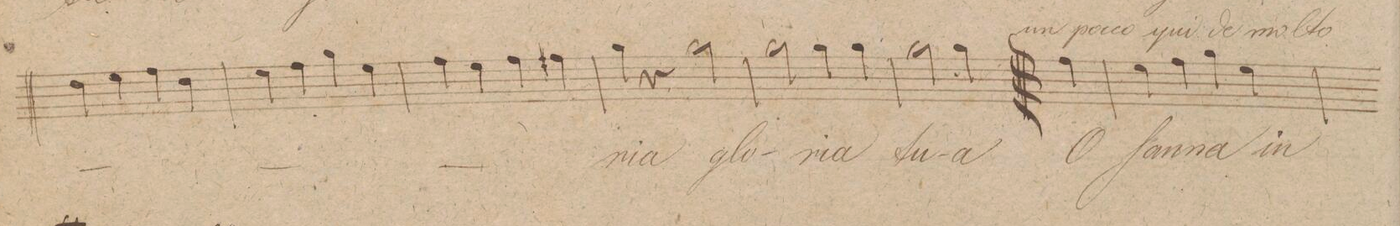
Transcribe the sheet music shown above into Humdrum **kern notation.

**kern	**text	**dynam
*I"Canto.	*	*
*clefC1	*	*
*k[f#c#g#]	*	*
*met(c)	*	*
*M4/4	*	*
4b\	.	.
4cc#\	.	.
4dd\	.	.
4b\	.	.
=50	=50	=50
4cc#\	.	.
4dd\	.	.
4ee\	.	.
4cc#\	.	.
=51	=51	=51
4dd\	.	.
4cc#\	.	.
4dd\	.	.
4dd#X\	.	.
=52	=52	=52
4ee\	-ria	.
4r	.	.
2ee\	glo-	.
=53	=53	=53
2ee\	.	.
4ee\	-ri-	.
4ee\	-a	.
=54	=54	=54
2ee\	tu-	.
4ee\	-a	.
=||	=||	=||
4dd\	O-	.
=55	=55	=55
4cc#\	-ſan-	.
4dd\	.	.
4ee\	-na	.
4cc#\	in	.
=56	=56	=56
*-	*-	*-
